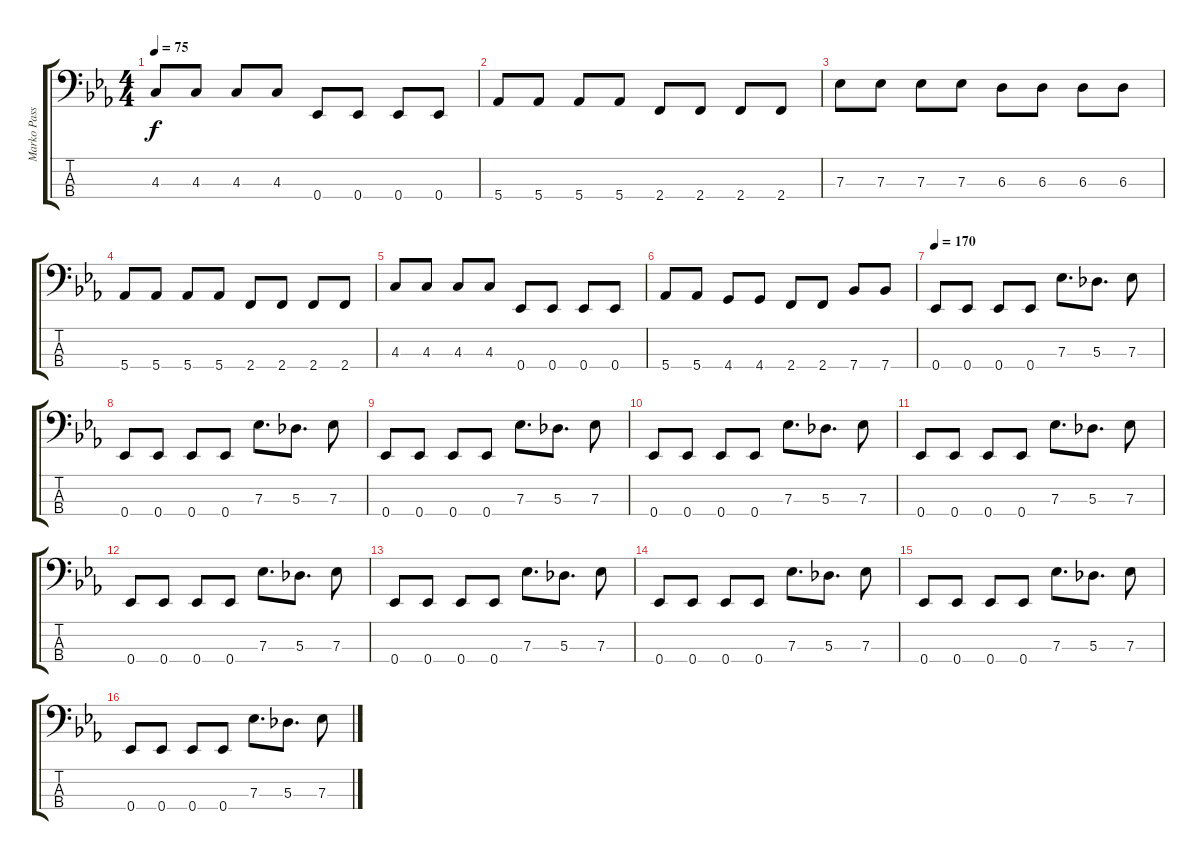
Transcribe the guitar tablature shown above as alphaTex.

\track ("Marko Passikoski (Bass)" "Marko Pass") {instrument electricbasspick}
\staff {score tabs}
\tuning (Gb2 Db2 Ab1 Eb1) {hide}
\ts (4 4)
\tempo 75
\clef f4
\ks eb
4.3.8{dy f} 4.3.8 4.3.8 4.3.8 0.4.8 0.4.8 0.4.8 0.4.8 |
5.4.8 5.4.8 5.4.8 5.4.8 2.4.8 2.4.8 2.4.8 2.4.8 |
7.3.8 7.3.8 7.3.8 7.3.8 6.3.8 6.3.8 6.3.8 6.3.8 |
5.4.8 5.4.8 5.4.8 5.4.8 2.4.8 2.4.8 2.4.8 2.4.8 |
4.3.8 4.3.8 4.3.8 4.3.8 0.4.8 0.4.8 0.4.8 0.4.8 |
5.4.8 5.4.8 4.4.8 4.4.8 2.4.8 2.4.8 7.4.8 7.4.8 |
\tempo 170
0.4.8 0.4.8 0.4.8 0.4.8 7.3.8{d} 5.3.8{d} 7.3.8 |
0.4.8 0.4.8 0.4.8 0.4.8 7.3.8{d} 5.3.8{d} 7.3.8 |
0.4.8 0.4.8 0.4.8 0.4.8 7.3.8{d} 5.3.8{d} 7.3.8 |
0.4.8 0.4.8 0.4.8 0.4.8 7.3.8{d} 5.3.8{d} 7.3.8 |
0.4.8 0.4.8 0.4.8 0.4.8 7.3.8{d} 5.3.8{d} 7.3.8 |
0.4.8 0.4.8 0.4.8 0.4.8 7.3.8{d} 5.3.8{d} 7.3.8 |
0.4.8 0.4.8 0.4.8 0.4.8 7.3.8{d} 5.3.8{d} 7.3.8 |
0.4.8 0.4.8 0.4.8 0.4.8 7.3.8{d} 5.3.8{d} 7.3.8 |
0.4.8 0.4.8 0.4.8 0.4.8 7.3.8{d} 5.3.8{d} 7.3.8 |
0.4.8 0.4.8 0.4.8 0.4.8 7.3.8{d} 5.3.8{d} 7.3.8
